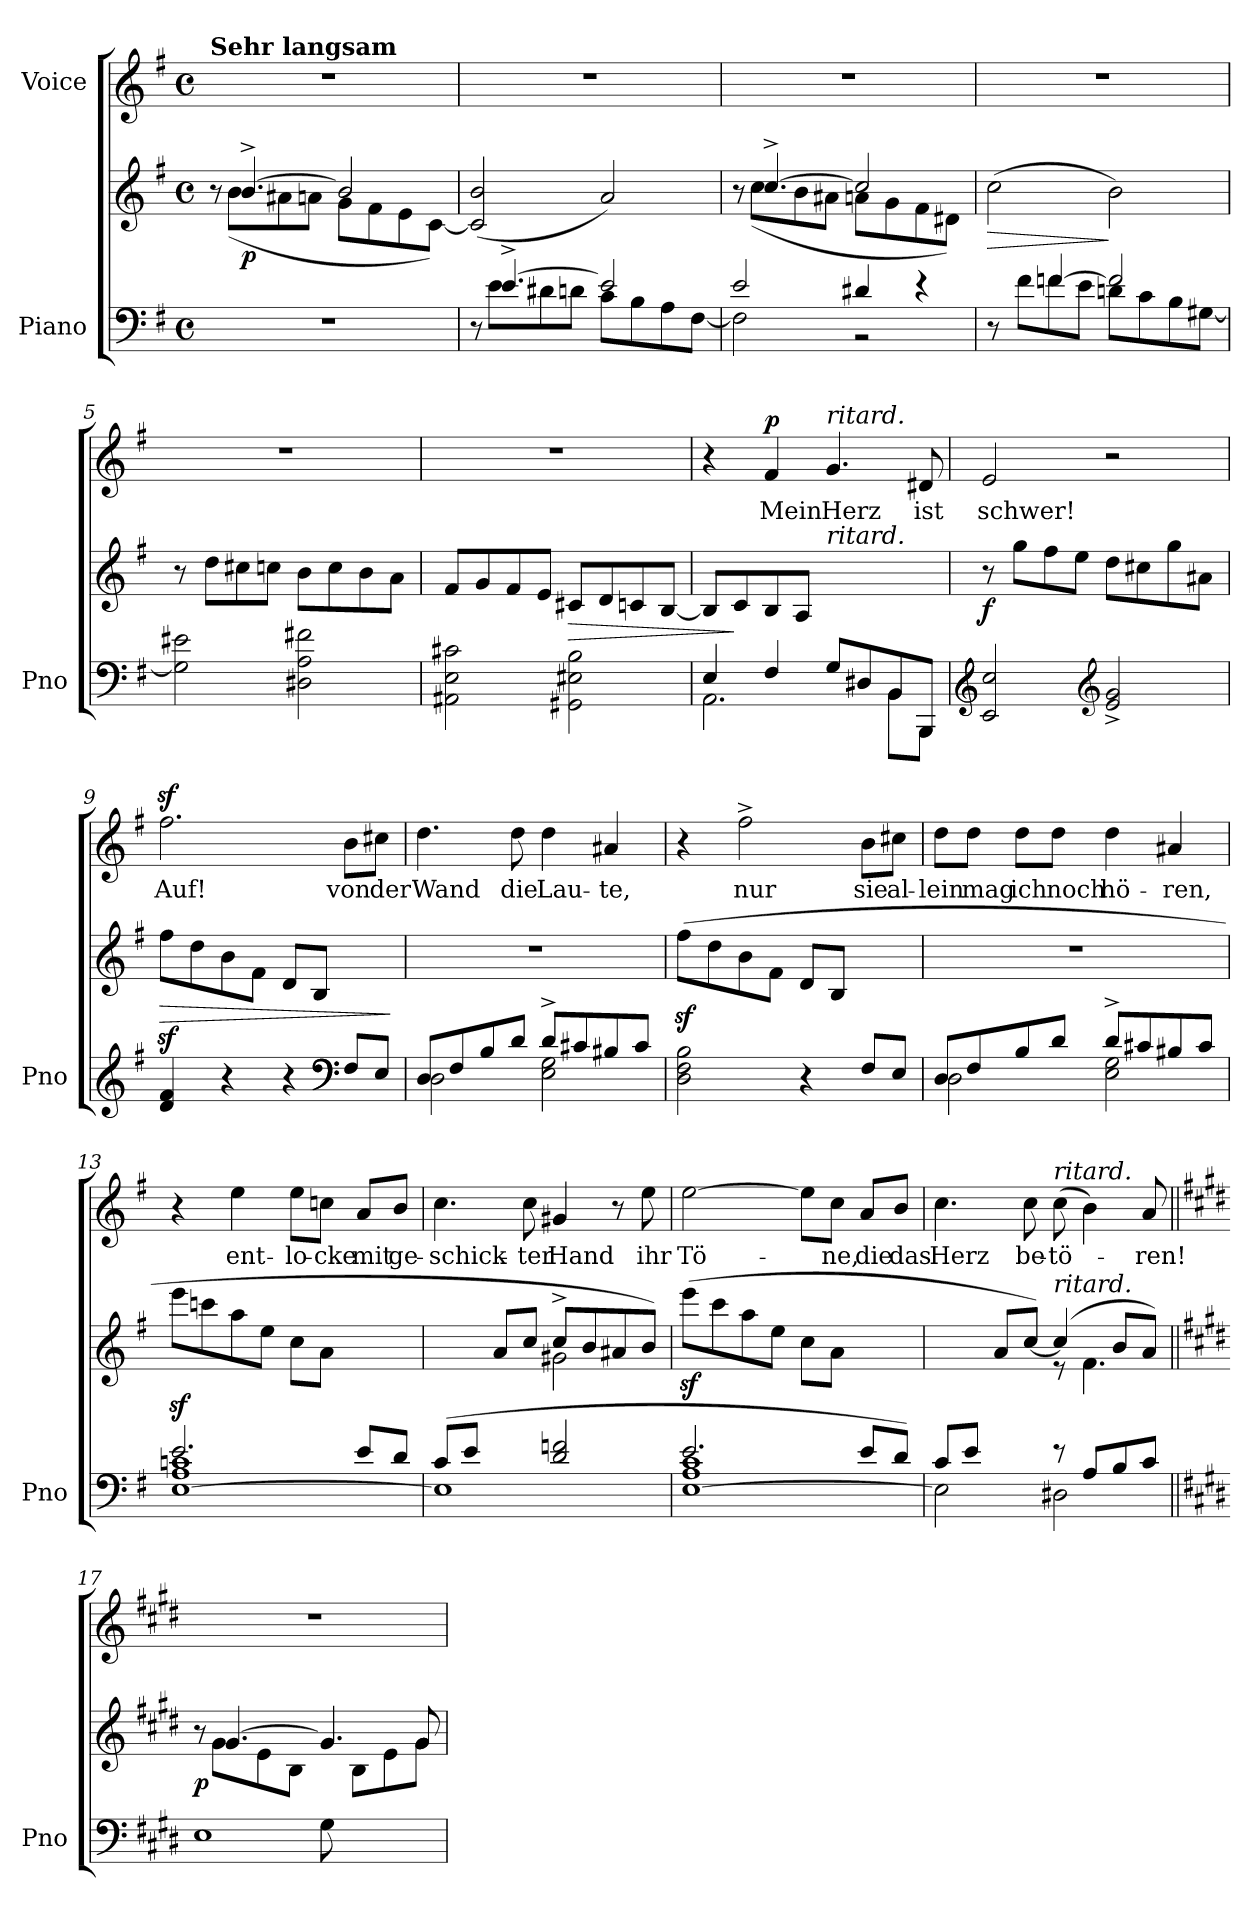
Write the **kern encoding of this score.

**kern	**kern	**dynam	**kern	**text	**dynam
*part2	*part2	*part2	*part1	*part1	*part1
*staff3	*staff2	*staff2/3	*staff1	*staff1	*staff1
*I"Piano	*	*	*I"Voice	*	*
*I'Pno	*	*	*	*	*
*clefF4	*clefG2	*	*clefG2	*	*
*k[f#]	*k[f#]	*	*k[f#]	*	*
*M4/4	*M4/4	*	*M4/4	*	*
*met(c)	*met(c)	*	*met(c)	*	*
=1	=1	=1	=1	=1	=1
*	*^	*	*	*	*
!	!	!	!	!LO:TX:a:B:t=Sehr langsam	!	!
1r	8r	8ryy	.	1r	.	.
!	!	!	!LO:DY:b	!	!	!
.	[4.b^/	(8b\L	p	.	.	.
.	.	8a#X\	.	.	.	.
.	.	8an\J	.	.	.	.
.	2b/]	8g\L	.	.	.	.
.	.	8f#\	.	.	.	.
.	.	8e\	.	.	.	.
.	.	[8c\J)	.	.	.	.
*	*v	*v	*	*	*	*
=2	=2	=2	=2	=2	=2
*^	*	*	*	*	*
8r	8ryy	(>2c/] 2b/	.	1r	.	.
[4.e^/	8e\L	.	.	.	.	.
.	8d#X\	.	.	.	.	.
.	8dn\J	.	.	.	.	.
2e/]	8c\L	2a/)	.	.	.	.
.	8B\	.	.	.	.	.
.	8A\	.	.	.	.	.
.	[8F#\J	.	.	.	.	.
=3	=3	=3	=3	=3	=3	=3
*	*	*^	*	*	*	*
2e/	2F#\]	8r	8ryy	.	1r	.	.
.	.	[4.cc^/	(8cc\L	.	.	.	.
.	.	.	8b\	.	.	.	.
.	.	.	8a#X\J	.	.	.	.
4d#X/	2r	2cc/]	8an\L	.	.	.	.
.	.	.	8g\	.	.	.	.
4r	.	.	8f#\	.	.	.	.
.	.	.	8d#X\J)	.	.	.	.
=4	=4	=4	=4	=4	=4	=4	=4
!	!	!	!	!LO:HP:b	!	!	!
*	*	*v	*v	*	*	*	*
4ryy	8r	(2cc\	>	1r	.	.
.	8f#\L	.	.	.	.	.
[4fn/	8f\	.	.	.	.	.
.	8e\J	.	.	.	.	.
2f/]	8dn\L	2b\)	]	.	.	.
.	8c\	.	.	.	.	.
.	8B\	.	.	.	.	.
.	[8G#X\J	.	.	.	.	.
*v	*v	*	*	*	*	*
=5	=5	=5	=5	=5	=5
2G#\] 2e#X\	8r	.	1r	.	.
.	(8dd\L	.	.	.	.
.	8cc#X\	.	.	.	.
.	8ccn\J	.	.	.	.
2D#X\ 2A\ 2f#X\	8b\L	.	.	.	.
.	8cc\	.	.	.	.
.	8b\	.	.	.	.
.	8a\J	.	.	.	.
=6	=6	=6	=6	=6	=6
2AA#X\ 2E\ 2c#X\	8f#/L	.	1r	.	.
.	8g/	.	.	.	.
.	8f#/	.	.	.	.
.	8e/J	.	.	.	.
!	!	!LO:HP:b	!	!	!
2GG#X\ 2E#X\ 2B\	8c#X/L	>	.	.	.
.	8d/	.	.	.	.
.	8cn/	.	.	.	.
.	[8B/J	.	.	.	.
=7	=7	=7	=7	=7	=7
*^	*	*	*	*	*
*	*^	*	*	*	*	*
2ryy	4E/	2.AA\	8B/L]	.	4r	.	.
.	.	.	8c/	]	.	.	.
!	!	!	!	!	!	!	!LO:DY:a
.	4F#/	.	8B/	.	4f#/	Mein	p
.	.	.	8A/J	.	.	.	.
!	!	!	!	!	!LO:TX:a:i:t=ritard.	!	!
!	!	!	!LO:TX:a:i:t=ritard.	!	!	!	!
8G/L	2ryy	.	2ryy	.	4.g/	Herz	.
8D#X/	.	.	.	.	.	.	.
8BB/	.	8BB\L	.	.	.	.	.
8BBB/J)	.	8BBB\J	.	.	8d#X/	ist	.
=8	=8	=8	=8	=8	=8	=8	=8
!	!	!	!	!LO:DY:b	!	!	!
*v	*v	*v	*	*	*	*	*
2EE/ 2E/	8r	f	2e/	schwer!	.
.	(8gg\L	.	.	.	.
.	8ff#\	.	.	.	.
.	8ee\J	.	.	.	.
*clefG2	*	*	*	*	*
2e/^> 2g/^>	8dd\L	.	2r	.	.
.	8cc#X\	.	.	.	.
.	8gg\	.	.	.	.
.	8a#X\J	.	.	.	.
=9	=9	=9	=9	=9	=9
*^	*	*	*	*	*
!	!	!	!LO:HP:b	!	!	!
2.ryy	4d/ 4f#/	8ff#z<\L	>	2.ff#z>\	Auf!	.
.	.	8dd\	.	.	.	.
.	4r	8b\	.	.	.	.
.	.	8f#\J	.	.	.	.
.	4r	8d/L	.	.	.	.
.	.	8B/J	.	.	.	.
*clefF4	*	*	*	*	*	*
8F#/L	4ryy	4ryy	.	8b\L	von	.
8E/J)	.	.	.	8cc#X\J	der	.
*v	*v	*	*	*	*	*
.	.	]	.	.	.
=10	=10	=10	=10	=10	=10
*^	*	*	*	*	*
8D/L	2D\	1r	.	4.dd\	Wand	.
8F#/	.	.	.	.	.	.
8B/	.	.	.	.	.	.
8d/J	.	.	.	8dd\	die	.
8d^/L	2E\ 2G\	.	.	4dd\	Lau-	.
8c#X/	.	.	.	.	.	.
8B#X/	.	.	.	4a#X/	-te,	.
8c#/J	.	.	.	.	.	.
=11	=11	=11	=11	=11	=11	=11
2.ryy	2D\ 2F#\ 2B\	(8ff#z<\L	.	4r	.	.
.	.	8dd\	.	.	.	.
.	.	8b\	.	2ff#^\	nur	.
.	.	8f#\J	.	.	.	.
.	4r	8d/L	.	.	.	.
.	.	8B/J	.	.	.	.
8F#/L	4ryy	4ryy	.	8b\L	sie	.
8E/J)	.	.	.	8cc#X\J	al-	.
=12	=12	=12	=12	=12	=12	=12
8D/L	2D\	1r	.	8dd\L	-lein	.
8F#/	.	.	.	8dd\J	mag	.
8B/	.	.	.	8dd\L	ich	.
8d/J	.	.	.	8dd\J	noch	.
8d^/L	2E\ 2G\	.	.	4dd\	hö-	.
8c#X/	.	.	.	.	.	.
8B#X/	.	.	.	4a#X/	-ren,	.
8c#/J	.	.	.	.	.	.
=13	=13	=13	=13	=13	=13	=13
*	*^	*	*	*	*	*
2.ryy	2.e/	[1E 1A 1cn	8eeez<\L	.	4r	.	.
.	.	.	8cccn\	.	.	.	.
.	.	.	8aa\	.	4ee\	ent-	.
.	.	.	8ee\J	.	.	.	.
.	.	.	8cc\L	.	8ee\L	-lo-	.
.	.	.	8a\J	.	8ccn\J	-cke	.
8e/L	4ryy	.	4ryy	.	8a/L	mit	.
8d/J	.	.	.	.	8b/J	ge-	.
=14	=14	=14	=14	=14	=14	=14	=14
*	*	*	*^	*	*	*	*
(8c/L	2ryy	1E]	4ryy	2ryy	.	4.cc\	-schick-	.
8e/J	.	.	.	.	.	.	.	.
2.ryy	.	.	8a/L	.	.	.	.	.
.	.	.	8cc/J	.	.	8cc\	-ter	.
.	2d/ 2fn/	.	8cc^/L	2g#X\	.	4g#X/	Hand	.
.	.	.	8b/	.	.	.	.	.
.	.	.	8a#X/	.	.	8r	.	.
.	.	.	8b/J)	.	.	8ee\	ihr	.
*	*	*	*v	*v	*	*	*	*
=15	=15	=15	=15	=15	=15	=15	=15
2.ryy	2.e/	[1E 1A 1c	(8eeez<\L	.	[2ee\	Tö-	.
.	.	.	8ccc\	.	.	.	.
.	.	.	8aa\	.	.	.	.
.	.	.	8ee\J	.	.	.	.
.	.	.	8cc\L	.	8ee\L]	.	.
.	.	.	8a\J	.	8cc\J	-ne,	.
8e/L	4ryy	.	4ryy	.	8a/L	die	.
8d/J)	.	.	.	.	8b/J	das	.
=16	=16	=16	=16	=16	=16	=16	=16
*	*	*	*^	*	*	*	*
(>8c/L	2ryy	2E\]	4ryy	2ryy	.	4.cc\	Herz	.
8e/J	.	.	.	.	.	.	.	.
2.ryy	.	.	8a/L	.	.	.	.	.
.	.	.	[8cc/J)	.	.	8cc\	be-	.
!	!	!	!	!	!	!LO:TX:a:i:t=ritard.	!	!
!	!	!	!LO:TX:a:i:t=ritard.	!	!	!	!	!
.	8r	2D#X\	(4cc/]	8r	.	(8cc\	-tö-	.
.	8A/L	.	.	4.f#\	.	4b\)	.	.
.	8B/	.	8b/L	.	.	.	.	.
.	8c/J	.	8a/J)	.	.	8a/	-ren!	.
*v	*v	*v	*	*	*	*	*	*
=17||	=17||	=17||	=17||	=17||	=17||	=17||
*k[f#c#g#d#]	*k[f#c#g#d#]	*	*	*k[f#c#g#d#]	*	*
*^	*	*	*	*	*	*
!	!	!	!	!LO:DY:b	!	!	!
2ryy	1E	8r	8ryy	p	1r	.	.
.	.	[4.g#/	8g#\L	.	.	.	.
.	.	.	8e\	.	.	.	.
.	.	.	8B\J	.	.	.	.
8G#\	.	4.g#/]	8ryy	.	.	.	.
4.ryy	.	.	8B\L	.	.	.	.
.	.	.	8e\	.	.	.	.
.	.	8g#/	8g#\J	.	.	.	.
*v	*v	*	*	*	*	*	*
*	*v	*v	*	*	*	*
=	=	=	=	=	=
*-	*-	*-	*-	*-	*-
